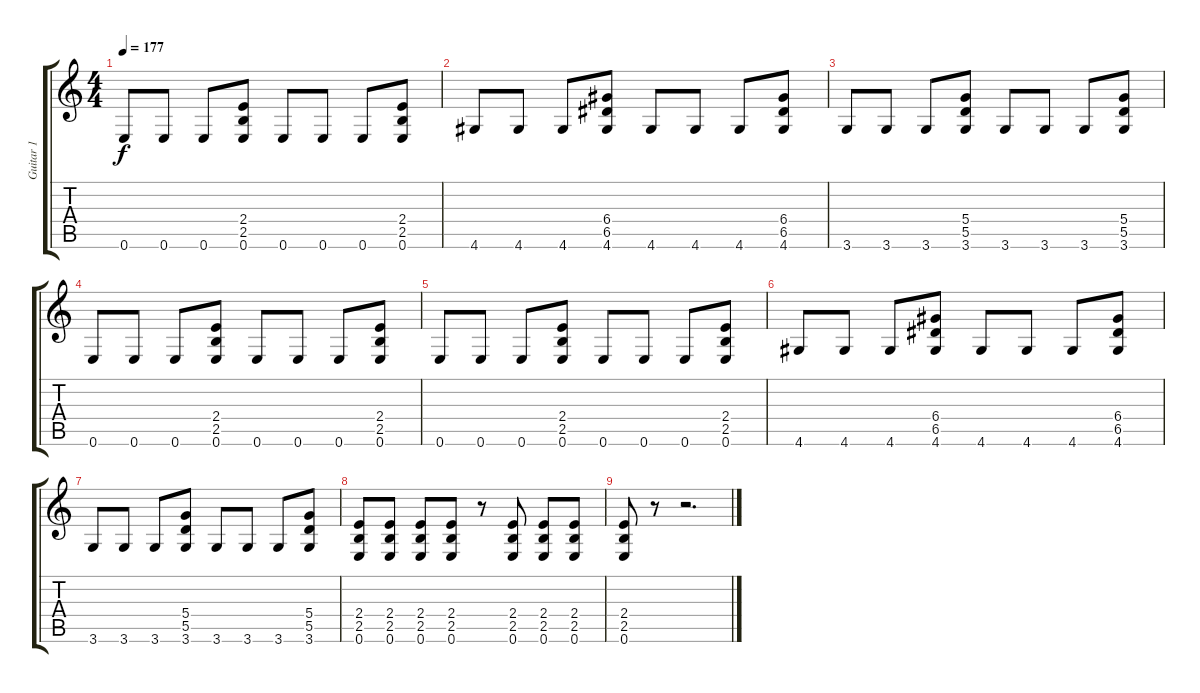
\track ("Guitar 1" "Guitar 1") {instrument distortionguitar}
\staff {score tabs}
\tuning (E4 B3 G3 D3 A2 E2) {hide}
\ts (4 4)
\tempo 177
\clef g2
\ks c
0.6.8{dy f} 0.6.8 0.6.8 (2.4 2.5 0.6).8 0.6.8 0.6.8 0.6.8 (2.4 2.5 0.6).8 |
4.6.8 4.6.8 4.6.8 (6.4 6.5 4.6).8 4.6.8 4.6.8 4.6.8 (6.4 6.5 4.6).8 |
3.6.8 3.6.8 3.6.8 (5.4 5.5 3.6).8 3.6.8 3.6.8 3.6.8 (5.4 5.5 3.6).8 |
0.6.8 0.6.8 0.6.8 (2.4 2.5 0.6).8 0.6.8 0.6.8 0.6.8 (2.4 2.5 0.6).8 |
0.6.8 0.6.8 0.6.8 (2.4 2.5 0.6).8 0.6.8 0.6.8 0.6.8 (2.4 2.5 0.6).8 |
4.6.8 4.6.8 4.6.8 (6.4 6.5 4.6).8 4.6.8 4.6.8 4.6.8 (6.4 6.5 4.6).8 |
3.6.8 3.6.8 3.6.8 (5.4 5.5 3.6).8 3.6.8 3.6.8 3.6.8 (5.4 5.5 3.6).8 |
(2.4 2.5 0.6).8 (2.4 2.5 0.6).8 (2.4 2.5 0.6).8 (2.4 2.5 0.6).8 r.8 (2.4 2.5 0.6).8 (2.4 2.5 0.6).8 (2.4 2.5 0.6).8 |
(2.4 2.5 0.6).8 r.8 r.2{d}
